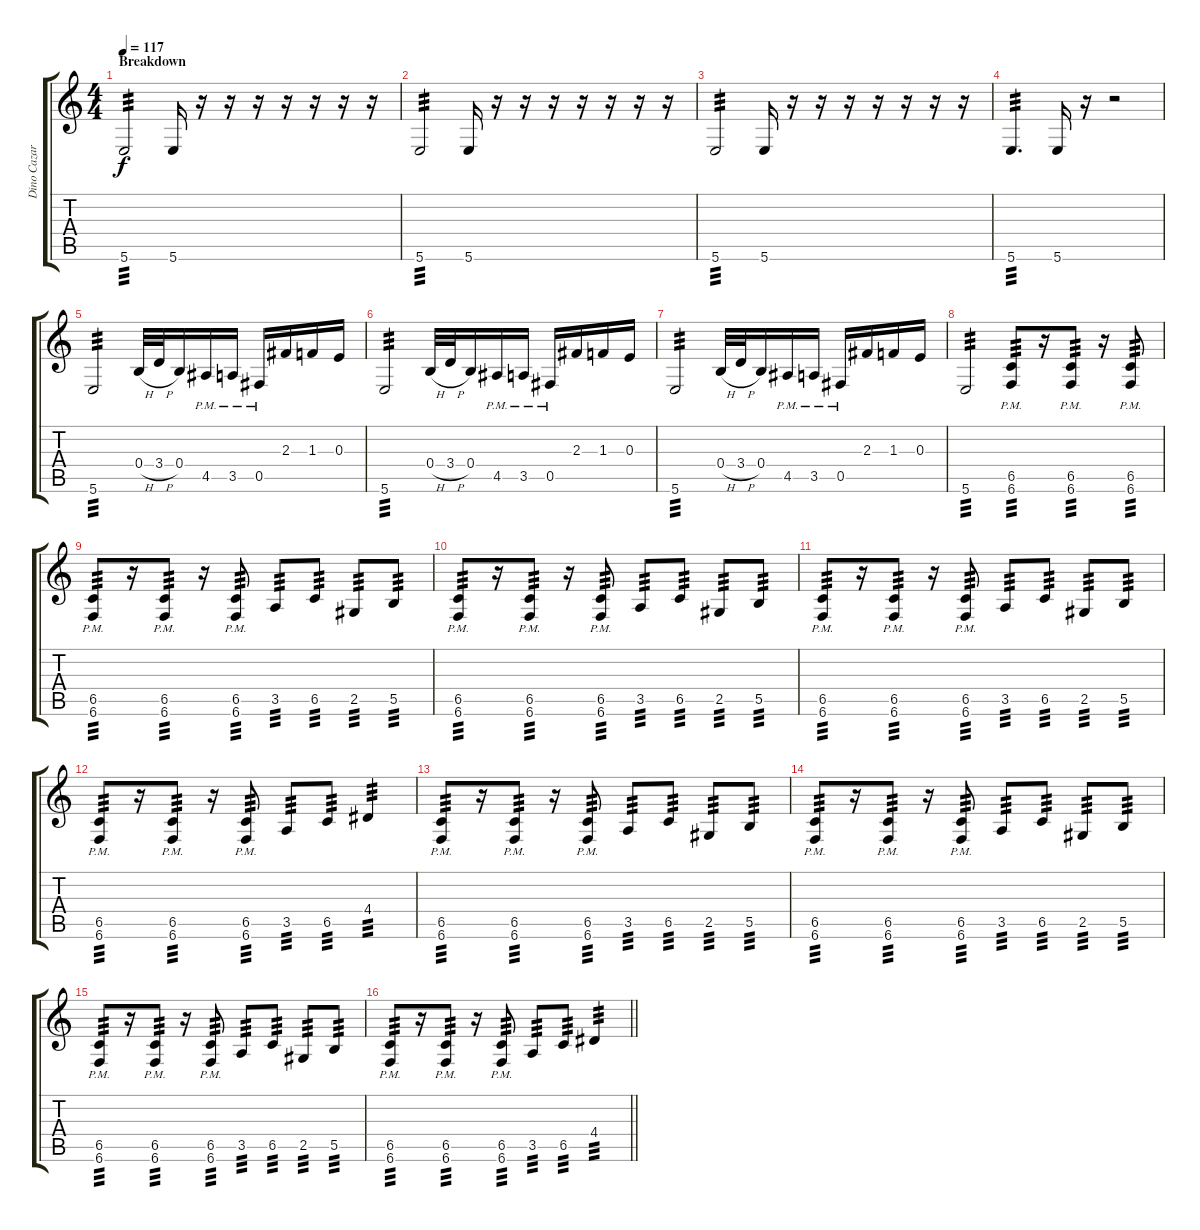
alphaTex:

\track ("Dino Cazares (Rhythm)" "Dino Cazar") {instrument distortionguitar}
\staff {score tabs}
\tuning (Db4 Ab3 E3 B2 Gb2 B1) {hide}
\ts (4 4)
\section ("" "Breakdown")
\tempo 117
\clef g2
\ks c
5.6.2{tp 3 dy f volume 16} 5.6.16 r.16 r.16 r.16 r.16 r.16 r.16 r.16 |
5.6.2{tp 3} 5.6.16 r.16 r.16 r.16 r.16 r.16 r.16 r.16 |
5.6.2{tp 3} 5.6.16 r.16 r.16 r.16 r.16 r.16 r.16 r.16 |
5.6.4{d tp 3} 5.6.16 r.16 r.2 |
5.6.2{tp 3 volume 16} 0.4{h}.32{volume 13} 3.4{h}.32 0.4.16 4.5{pm}.16 3.5{pm}.16 0.5{pm}.16 2.3.16 1.3.16 0.3.16 |
5.6.2{tp 3 volume 16} 0.4{h}.32{volume 13} 3.4{h}.32 0.4.16 4.5{pm}.16 3.5{pm}.16 0.5{pm}.16 2.3.16 1.3.16 0.3.16 |
5.6.2{tp 3 volume 16} 0.4{h}.32{volume 13} 3.4{h}.32 0.4.16 4.5{pm}.16 3.5{pm}.16 0.5{pm}.16 2.3.16 1.3.16 0.3.16 |
5.6.2{tp 3 volume 16} (6.5{pm} 6.6{pm}).8{tp 3} r.16 (6.5{pm} 6.6{pm}).8{tp 3} r.16 (6.5{pm} 6.6{pm}).8{tp 3} |
(6.5{pm} 6.6{pm}).8{tp 3} r.16 (6.5{pm} 6.6{pm}).8{tp 3} r.16 (6.5{pm} 6.6{pm}).8{tp 3} 3.5.8{tp 3} 6.5.8{tp 3} 2.5.8{tp 3} 5.5.8{tp 3} |
(6.5{pm} 6.6{pm}).8{tp 3} r.16 (6.5{pm} 6.6{pm}).8{tp 3} r.16 (6.5{pm} 6.6{pm}).8{tp 3} 3.5.8{tp 3} 6.5.8{tp 3} 2.5.8{tp 3} 5.5.8{tp 3} |
(6.5{pm} 6.6{pm}).8{tp 3} r.16 (6.5{pm} 6.6{pm}).8{tp 3} r.16 (6.5{pm} 6.6{pm}).8{tp 3} 3.5.8{tp 3} 6.5.8{tp 3} 2.5.8{tp 3} 5.5.8{tp 3} |
(6.5{pm} 6.6{pm}).8{tp 3} r.16 (6.5{pm} 6.6{pm}).8{tp 3} r.16 (6.5{pm} 6.6{pm}).8{tp 3} 3.5.8{tp 3} 6.5.8{tp 3} 4.4.4{tp 3} |
(6.5{pm} 6.6{pm}).8{tp 3} r.16 (6.5{pm} 6.6{pm}).8{tp 3} r.16 (6.5{pm} 6.6{pm}).8{tp 3} 3.5.8{tp 3} 6.5.8{tp 3} 2.5.8{tp 3} 5.5.8{tp 3} |
(6.5{pm} 6.6{pm}).8{tp 3} r.16 (6.5{pm} 6.6{pm}).8{tp 3} r.16 (6.5{pm} 6.6{pm}).8{tp 3} 3.5.8{tp 3} 6.5.8{tp 3} 2.5.8{tp 3} 5.5.8{tp 3} |
(6.5{pm} 6.6{pm}).8{tp 3} r.16 (6.5{pm} 6.6{pm}).8{tp 3} r.16 (6.5{pm} 6.6{pm}).8{tp 3} 3.5.8{tp 3} 6.5.8{tp 3} 2.5.8{tp 3} 5.5.8{tp 3} |
\barLineRight lightlight
(6.5{pm} 6.6{pm}).8{tp 3} r.16 (6.5{pm} 6.6{pm}).8{tp 3} r.16 (6.5{pm} 6.6{pm}).8{tp 3} 3.5.8{tp 3} 6.5.8{tp 3} 4.4.4{tp 3}
